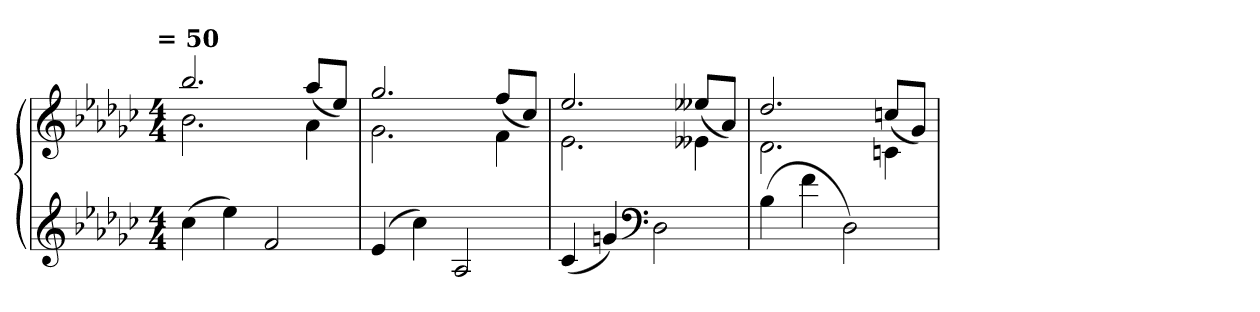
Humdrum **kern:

**kern	**kern
*part1	*part1
*staff2	*staff1
*clefG2	*clefG2
*k[b-e-a-d-g-c-]	*k[b-e-a-d-g-c-]
!!LO:TX:omd:t= = 50
*M4/4	*M4/4
*MM50	*MM50
=1	=1
*	*^
(>4cc-\	2.b-\	2.bb-/
4ee-\)	.	.
2f/	.	.
.	4a-\	(>8aa-/L
.	.	8ee-/J)
=2	=2	=2
(>4e-/	2.g-\	2.gg-/
4cc-\)	.	.
2A-/	.	.
.	4f\	(>8ff/L
.	.	8cc-/J)
=3	=3	=3
(<4c-/	2.e-\	2.ee-/
4gn/)	.	.
*clefF4	*	*
2D-\	.	.
.	4e--X\	(>8ee--X/L
.	.	8a-/J)
=4	=4	=4
(>4B-\	2.d-\	2.dd-/
4f\	.	.
2D-\)	.	.
.	4cn\	(>8ccn/L
.	.	8g-/J)
*	*v	*v
=	=
*-	*-
